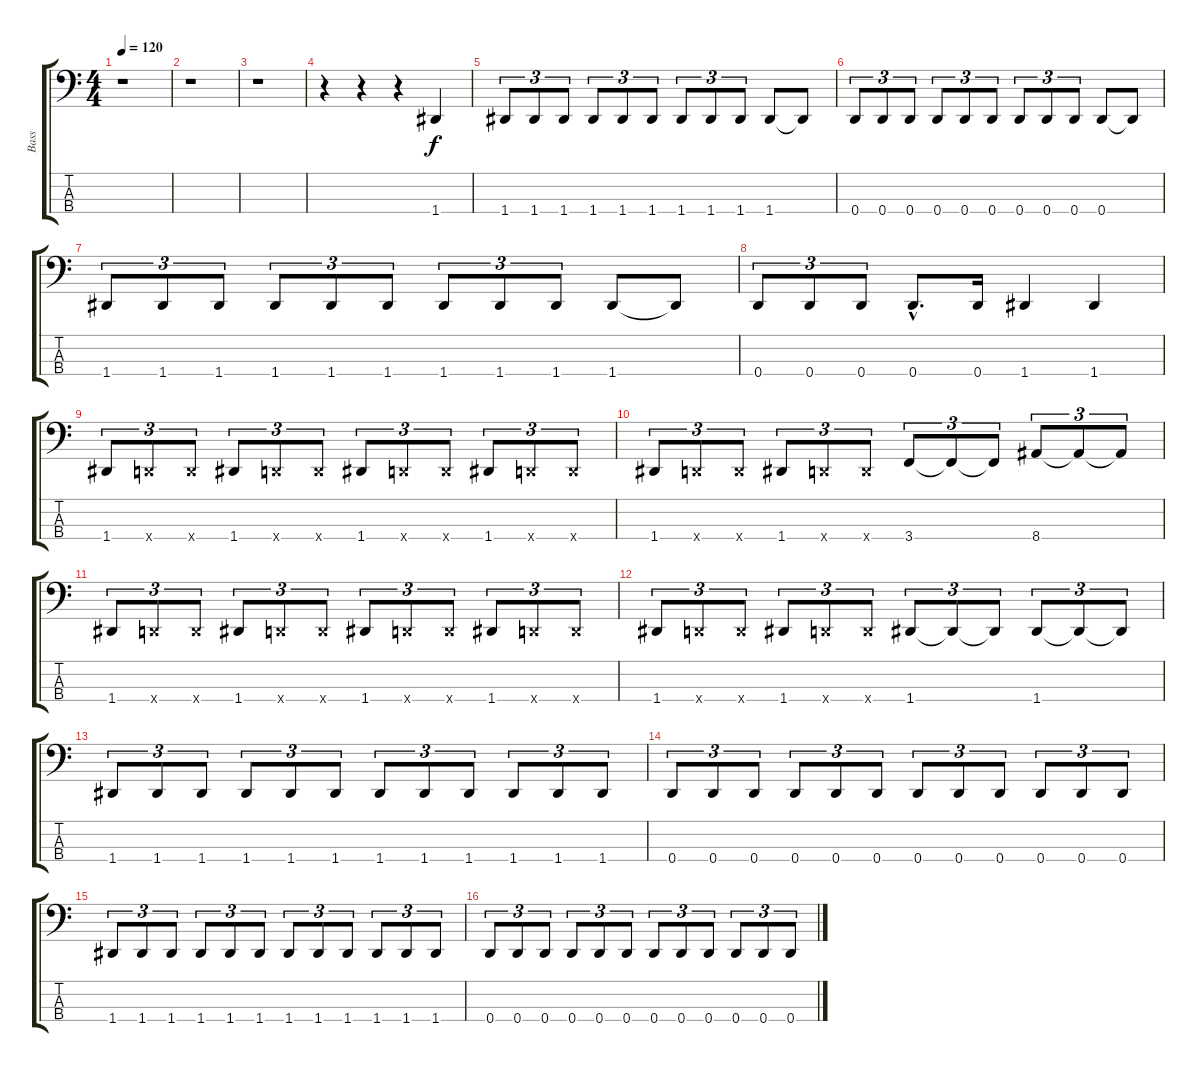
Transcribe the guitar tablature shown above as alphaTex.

\track ("Bass" "Bass") {instrument electricbasspick}
\staff {score tabs}
\tuning (G2 D2 A1 D1) {hide}
\ts (4 4)
\tempo 120
\clef f4
\ks c
r.1{dy f instrument electricbasspick} |
r.1 |
r.1 |
r.4 r.4 r.4 1.4.4 |
1.4.8{tu (3 2)} 1.4.8{tu (3 2)} 1.4.8{tu (3 2)} 1.4.8{tu (3 2)} 1.4.8{tu (3 2)} 1.4.8{tu (3 2)} 1.4.8{tu (3 2)} 1.4.8{tu (3 2)} 1.4.8{tu (3 2)} 1.4.8 1.4{t}.8 |
0.4.8{tu (3 2)} 0.4.8{tu (3 2)} 0.4.8{tu (3 2)} 0.4.8{tu (3 2)} 0.4.8{tu (3 2)} 0.4.8{tu (3 2)} 0.4.8{tu (3 2)} 0.4.8{tu (3 2)} 0.4.8{tu (3 2)} 0.4.8 0.4{t}.8 |
1.4.8{tu (3 2)} 1.4.8{tu (3 2)} 1.4.8{tu (3 2)} 1.4.8{tu (3 2)} 1.4.8{tu (3 2)} 1.4.8{tu (3 2)} 1.4.8{tu (3 2)} 1.4.8{tu (3 2)} 1.4.8{tu (3 2)} 1.4.8 1.4{t}.8 |
0.4.8{tu (3 2)} 0.4.8{tu (3 2)} 0.4.8{tu (3 2)} 0.4{hac}.8{d} 0.4.16 1.4.4 1.4.4 |
1.4.8{tu (3 2)} 0.4{x}.8{tu (3 2)} 0.4{x}.8{tu (3 2)} 1.4.8{tu (3 2)} 0.4{x}.8{tu (3 2)} 0.4{x}.8{tu (3 2)} 1.4.8{tu (3 2)} 0.4{x}.8{tu (3 2)} 0.4{x}.8{tu (3 2)} 1.4.8{tu (3 2)} 0.4{x}.8{tu (3 2)} 0.4{x}.8{tu (3 2)} |
1.4.8{tu (3 2)} 0.4{x}.8{tu (3 2)} 0.4{x}.8{tu (3 2)} 1.4.8{tu (3 2)} 0.4{x}.8{tu (3 2)} 0.4{x}.8{tu (3 2)} 3.4.8{tu (3 2)} 3.4{t}.8{tu (3 2)} 3.4{t}.8{tu (3 2)} 8.4.8{tu (3 2)} 8.4{t}.8{tu (3 2)} 8.4{t}.8{tu (3 2)} |
1.4.8{tu (3 2)} 0.4{x}.8{tu (3 2)} 0.4{x}.8{tu (3 2)} 1.4.8{tu (3 2)} 0.4{x}.8{tu (3 2)} 0.4{x}.8{tu (3 2)} 1.4.8{tu (3 2)} 0.4{x}.8{tu (3 2)} 0.4{x}.8{tu (3 2)} 1.4.8{tu (3 2)} 0.4{x}.8{tu (3 2)} 0.4{x}.8{tu (3 2)} |
1.4.8{tu (3 2)} 0.4{x}.8{tu (3 2)} 0.4{x}.8{tu (3 2)} 1.4.8{tu (3 2)} 0.4{x}.8{tu (3 2)} 0.4{x}.8{tu (3 2)} 1.4.8{tu (3 2)} 1.4{t}.8{tu (3 2)} 1.4{t}.8{tu (3 2)} 1.4.8{tu (3 2)} 1.4{t}.8{tu (3 2)} 1.4{t}.8{tu (3 2)} |
1.4.8{tu (3 2)} 1.4.8{tu (3 2)} 1.4.8{tu (3 2)} 1.4.8{tu (3 2)} 1.4.8{tu (3 2)} 1.4.8{tu (3 2)} 1.4.8{tu (3 2)} 1.4.8{tu (3 2)} 1.4.8{tu (3 2)} 1.4.8{tu (3 2)} 1.4.8{tu (3 2)} 1.4.8{tu (3 2)} |
0.4.8{tu (3 2)} 0.4.8{tu (3 2)} 0.4.8{tu (3 2)} 0.4.8{tu (3 2)} 0.4.8{tu (3 2)} 0.4.8{tu (3 2)} 0.4.8{tu (3 2)} 0.4.8{tu (3 2)} 0.4.8{tu (3 2)} 0.4.8{tu (3 2)} 0.4.8{tu (3 2)} 0.4.8{tu (3 2)} |
1.4.8{tu (3 2)} 1.4.8{tu (3 2)} 1.4.8{tu (3 2)} 1.4.8{tu (3 2)} 1.4.8{tu (3 2)} 1.4.8{tu (3 2)} 1.4.8{tu (3 2)} 1.4.8{tu (3 2)} 1.4.8{tu (3 2)} 1.4.8{tu (3 2)} 1.4.8{tu (3 2)} 1.4.8{tu (3 2)} |
0.4.8{tu (3 2)} 0.4.8{tu (3 2)} 0.4.8{tu (3 2)} 0.4.8{tu (3 2)} 0.4.8{tu (3 2)} 0.4.8{tu (3 2)} 0.4.8{tu (3 2)} 0.4.8{tu (3 2)} 0.4.8{tu (3 2)} 0.4.8{tu (3 2)} 0.4.8{tu (3 2)} 0.4.8{tu (3 2)}
